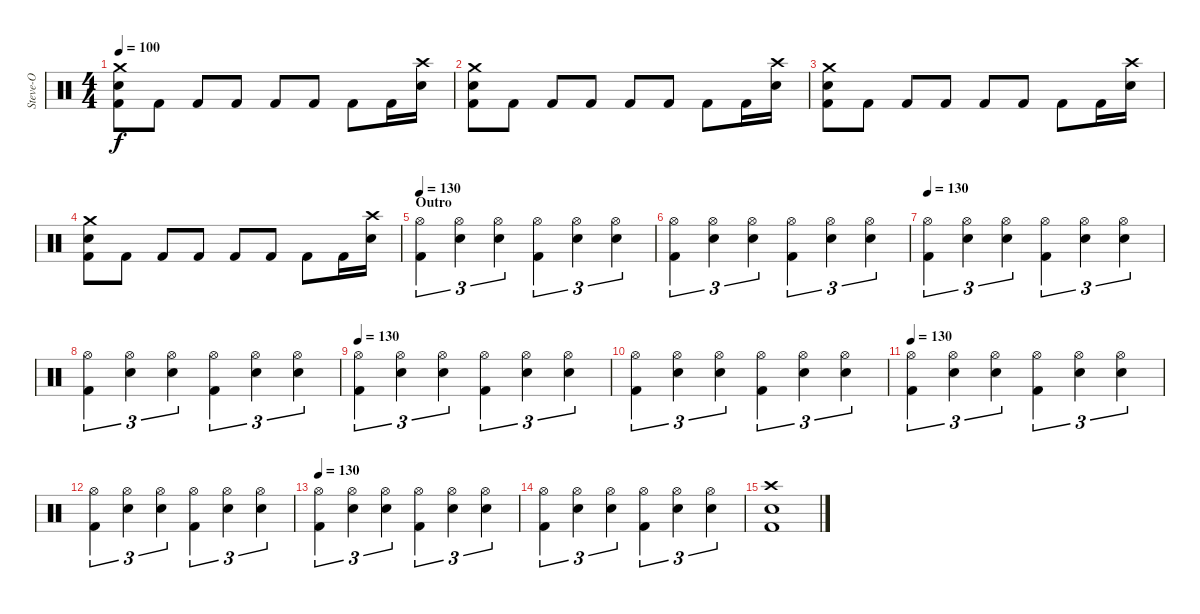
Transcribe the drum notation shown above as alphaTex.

\track ("Steve-O" "Steve-O") {instrument percussion}
\staff {score}
\articulation defaults
\ts (4 4)
\tempo 100
\clef neutral
\ks c
("Crash medium (hit)" "Electric Snare (hit)" "Kick (hit) 2").8{dy f} "Kick (hit) 2".8 "Kick (hit) 2".8 "Kick (hit) 2".8 "Kick (hit) 2".8 "Kick (hit) 2".8 "Kick (hit) 2".8 "Kick (hit) 2".16 ("Crash high (hit)" "Electric Snare (hit)").16 |
("Crash medium (hit)" "Electric Snare (hit)" "Kick (hit) 2").8 "Kick (hit) 2".8 "Kick (hit) 2".8 "Kick (hit) 2".8 "Kick (hit) 2".8 "Kick (hit) 2".8 "Kick (hit) 2".8 "Kick (hit) 2".16 ("Crash high (hit)" "Electric Snare (hit)").16 |
("Crash medium (hit)" "Electric Snare (hit)" "Kick (hit) 2").8 "Kick (hit) 2".8 "Kick (hit) 2".8 "Kick (hit) 2".8 "Kick (hit) 2".8 "Kick (hit) 2".8 "Kick (hit) 2".8 "Kick (hit) 2".16 ("Crash high (hit)" "Electric Snare (hit)").16 |
("Crash medium (hit)" "Electric Snare (hit)" "Kick (hit) 2").8 "Kick (hit) 2".8 "Kick (hit) 2".8 "Kick (hit) 2".8 "Kick (hit) 2".8 "Kick (hit) 2".8 "Kick (hit) 2".8 "Kick (hit) 2".16 ("Crash high (hit)" "Electric Snare (hit)").16 |
\section ("" "Outro")
\tempo 130
("Hi-Hat (open)" "Kick (hit) 2").4{tu (3 2)} ("Hi-Hat (open)" "Electric Snare (hit)").4{tu (3 2)} ("Hi-Hat (open)" "Electric Snare (hit)").4{tu (3 2)} ("Hi-Hat (open)" "Kick (hit) 2").4{tu (3 2)} ("Hi-Hat (open)" "Electric Snare (hit)").4{tu (3 2)} ("Hi-Hat (open)" "Electric Snare (hit)").4{tu (3 2)} |
("Hi-Hat (open)" "Kick (hit) 2").4{tu (3 2)} ("Hi-Hat (open)" "Electric Snare (hit)").4{tu (3 2)} ("Hi-Hat (open)" "Electric Snare (hit)").4{tu (3 2)} ("Hi-Hat (open)" "Kick (hit) 2").4{tu (3 2)} ("Hi-Hat (open)" "Electric Snare (hit)").4{tu (3 2)} ("Hi-Hat (open)" "Electric Snare (hit)").4{tu (3 2)} |
\tempo 130
("Hi-Hat (open)" "Kick (hit) 2").4{tu (3 2)} ("Hi-Hat (open)" "Electric Snare (hit)").4{tu (3 2)} ("Hi-Hat (open)" "Electric Snare (hit)").4{tu (3 2)} ("Hi-Hat (open)" "Kick (hit) 2").4{tu (3 2)} ("Hi-Hat (open)" "Electric Snare (hit)").4{tu (3 2)} ("Hi-Hat (open)" "Electric Snare (hit)").4{tu (3 2)} |
("Hi-Hat (open)" "Kick (hit) 2").4{tu (3 2)} ("Hi-Hat (open)" "Electric Snare (hit)").4{tu (3 2)} ("Hi-Hat (open)" "Electric Snare (hit)").4{tu (3 2)} ("Hi-Hat (open)" "Kick (hit) 2").4{tu (3 2)} ("Hi-Hat (open)" "Electric Snare (hit)").4{tu (3 2)} ("Hi-Hat (open)" "Electric Snare (hit)").4{tu (3 2)} |
\tempo 130
("Hi-Hat (open)" "Kick (hit) 2").4{tu (3 2)} ("Hi-Hat (open)" "Electric Snare (hit)").4{tu (3 2)} ("Hi-Hat (open)" "Electric Snare (hit)").4{tu (3 2)} ("Hi-Hat (open)" "Kick (hit) 2").4{tu (3 2)} ("Hi-Hat (open)" "Electric Snare (hit)").4{tu (3 2)} ("Hi-Hat (open)" "Electric Snare (hit)").4{tu (3 2)} |
("Hi-Hat (open)" "Kick (hit) 2").4{tu (3 2)} ("Hi-Hat (open)" "Electric Snare (hit)").4{tu (3 2)} ("Hi-Hat (open)" "Electric Snare (hit)").4{tu (3 2)} ("Hi-Hat (open)" "Kick (hit) 2").4{tu (3 2)} ("Hi-Hat (open)" "Electric Snare (hit)").4{tu (3 2)} ("Hi-Hat (open)" "Electric Snare (hit)").4{tu (3 2)} |
\tempo 130
("Hi-Hat (open)" "Kick (hit) 2").4{tu (3 2)} ("Hi-Hat (open)" "Electric Snare (hit)").4{tu (3 2)} ("Hi-Hat (open)" "Electric Snare (hit)").4{tu (3 2)} ("Hi-Hat (open)" "Kick (hit) 2").4{tu (3 2)} ("Hi-Hat (open)" "Electric Snare (hit)").4{tu (3 2)} ("Hi-Hat (open)" "Electric Snare (hit)").4{tu (3 2)} |
("Hi-Hat (open)" "Kick (hit) 2").4{tu (3 2)} ("Hi-Hat (open)" "Electric Snare (hit)").4{tu (3 2)} ("Hi-Hat (open)" "Electric Snare (hit)").4{tu (3 2)} ("Hi-Hat (open)" "Kick (hit) 2").4{tu (3 2)} ("Hi-Hat (open)" "Electric Snare (hit)").4{tu (3 2)} ("Hi-Hat (open)" "Electric Snare (hit)").4{tu (3 2)} |
\tempo 130
("Hi-Hat (open)" "Kick (hit) 2").4{tu (3 2)} ("Hi-Hat (open)" "Electric Snare (hit)").4{tu (3 2)} ("Hi-Hat (open)" "Electric Snare (hit)").4{tu (3 2)} ("Hi-Hat (open)" "Kick (hit) 2").4{tu (3 2)} ("Hi-Hat (open)" "Electric Snare (hit)").4{tu (3 2)} ("Hi-Hat (open)" "Electric Snare (hit)").4{tu (3 2)} |
("Hi-Hat (open)" "Kick (hit) 2").4{tu (3 2)} ("Hi-Hat (open)" "Electric Snare (hit)").4{tu (3 2)} ("Hi-Hat (open)" "Electric Snare (hit)").4{tu (3 2)} ("Hi-Hat (open)" "Kick (hit) 2").4{tu (3 2)} ("Hi-Hat (open)" "Electric Snare (hit)").4{tu (3 2)} ("Hi-Hat (open)" "Electric Snare (hit)").4{tu (3 2)} |
("Crash high (hit)" "Electric Snare (hit)" "Kick (hit) 2").1
